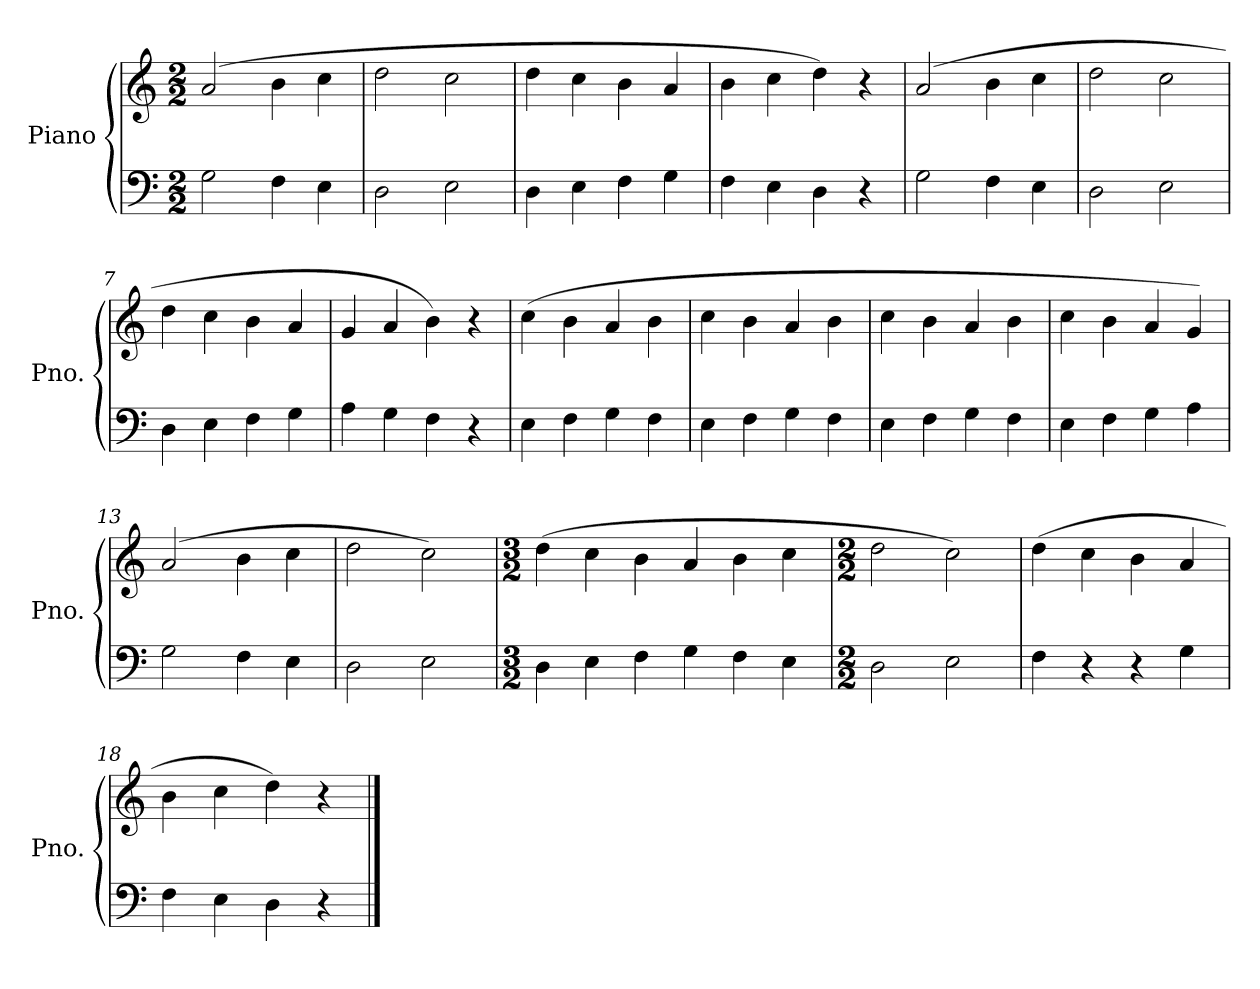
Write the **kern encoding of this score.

**kern	**kern
*part1	*part1
*staff2	*staff1
*I"Piano	*
*I'Pno.	*
*clefF4	*clefG2
*k[]	*k[]
*M2/2	*M2/2
*MM200	*MM200
=1	=1
2G\	(>2a/
4F\	4b\
4E\	4cc\
=2	=2
2D\	2dd\
2E\	2cc\
=3	=3
4D\	4dd\
4E\	4cc\
4F\	4b\
4G\	4a/
=4	=4
4F\	4b\
4E\	4cc\
4D\	4dd\)
4r	4r
=5	=5
2G\	(>2a/
4F\	4b\
4E\	4cc\
=6	=6
2D\	2dd\
2E\	2cc\
=7	=7
4D\	4dd\
4E\	4cc\
4F\	4b\
4G\	4a/
=8	=8
4A\	4g/
4G\	4a/
4F\	4b\)
4r	4r
=9	=9
4E\	(>4cc\
4F\	4b\
4G\	4a/
4F\	4b\
=10	=10
4E\	4cc\
4F\	4b\
4G\	4a/
4F\	4b\
!!LO:LB:g=z
=11	=11
4E\	4cc\
4F\	4b\
4G\	4a/
4F\	4b\
=12	=12
4E\	4cc\
4F\	4b\
4G\	4a/
4A\	4g/)
=13	=13
2G\	(>2a/
4F\	4b\
4E\	4cc\
=14	=14
2D\	2dd\
2E\	2cc\)
=15	=15
*M3/2	*M3/2
4D\	(>4dd\
4E\	4cc\
4F\	4b\
4G\	4a/
4F\	4b\
4E\	4cc\
=16	=16
*M2/2	*M2/2
2D\	2dd\
2E\	2cc\)
=17	=17
4F\	(>4dd\
4r	4cc\
4r	4b\
4G\	4a/
=18	=18
4F\	4b\
4E\	4cc\
4D\	4dd\)
4r	4r
==	==
*-	*-
